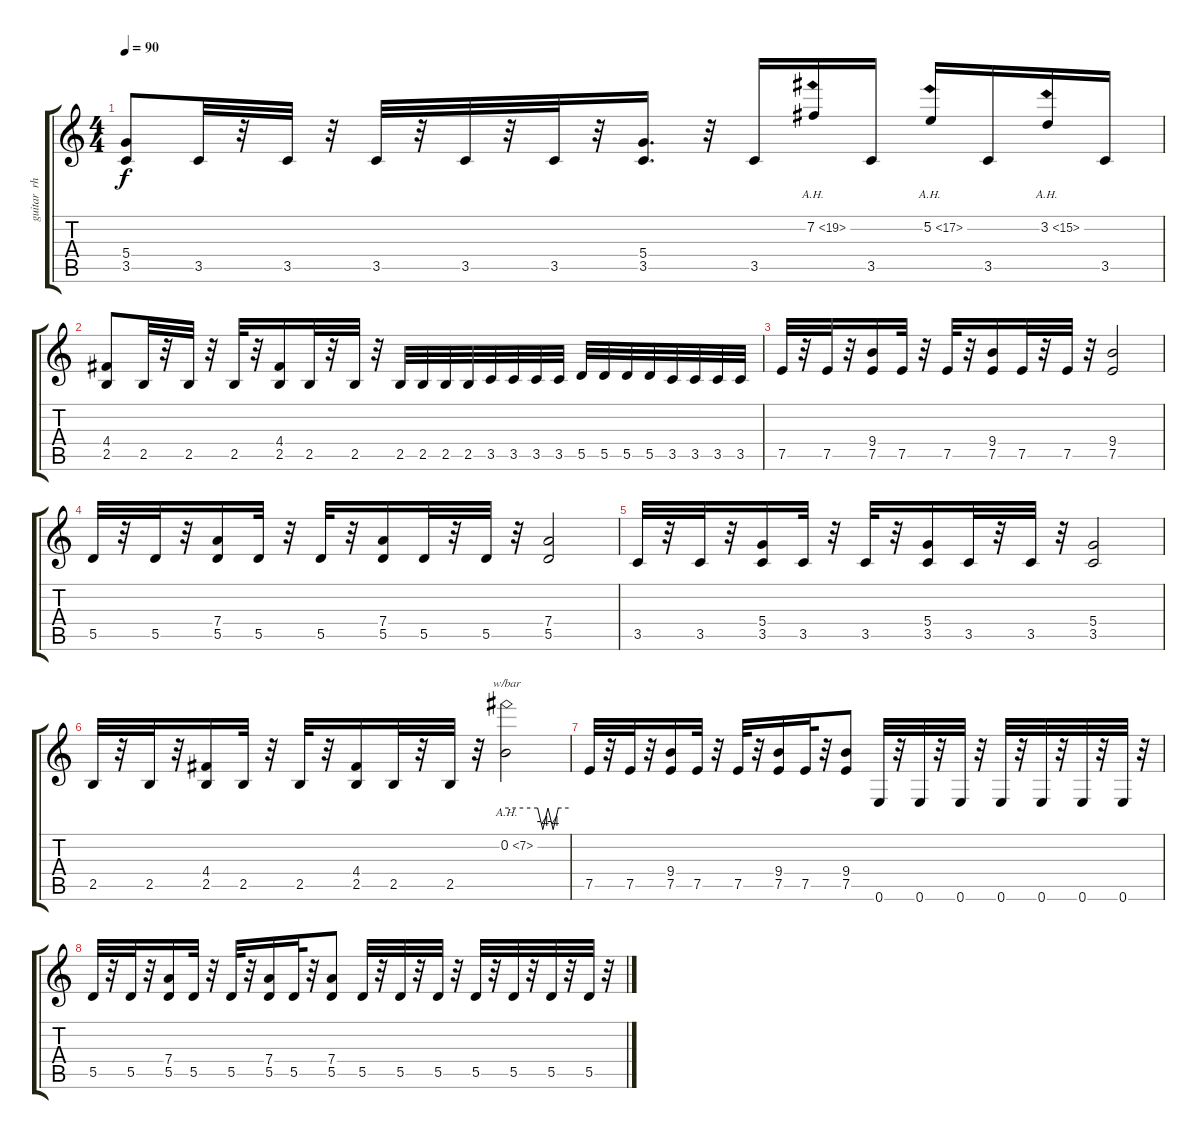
\track ("guitar  rhythm  left" "guitar  rh") {instrument distortionguitar}
\staff {score tabs}
\tuning (E4 B3 G3 D3 A2 E2) {hide}
\ts (4 4)
\tempo 90
\clef g2
\ks c
(5.4 3.5).8{dy f} 3.5.32 r.32 3.5.32 r.32 3.5.32 r.32 3.5.32 r.32 3.5.32 r.32 (5.4 3.5).16{d} r.32 3.5.16 7.2{ah 12}.16 3.5.16 5.2{ah 12}.16 3.5.16 3.2{ah 12}.16 3.5.16 |
(4.4 2.5).8 2.5.32 r.32 2.5.32 r.32 2.5.32 r.32 (4.4 2.5).16 2.5.32 r.32 2.5.32 r.32 2.5.32 2.5.32 2.5.32 2.5.32 3.5.32 3.5.32 3.5.32 3.5.32 5.5.32 5.5.32 5.5.32 5.5.32 3.5.32 3.5.32 3.5.32 3.5.32 |
7.5.32 r.32 7.5.32 r.32 (9.4 7.5).16 7.5.32 r.32 7.5.32 r.32 (9.4 7.5).16 7.5.32 r.32 7.5.32 r.32 (9.4 7.5).2 |
5.5.32 r.32 5.5.32 r.32 (7.4 5.5).16 5.5.32 r.32 5.5.32 r.32 (7.4 5.5).16 5.5.32 r.32 5.5.32 r.32 (7.4 5.5).2 |
3.5.32 r.32 3.5.32 r.32 (5.4 3.5).16 3.5.32 r.32 3.5.32 r.32 (5.4 3.5).16 3.5.32 r.32 3.5.32 r.32 (5.4 3.5).2 |
2.5.32 r.32 2.5.32 r.32 (4.4 2.5).16 2.5.32 r.32 2.5.32 r.32 (4.4 2.5).16 2.5.32 r.32 2.5.32 r.32 0.2{ah 7}.2{tbe (custom default 0 0 30 0 35 -16 40 0 45 -16 50 0 60 0)} |
7.5.32 r.32 7.5.32 r.32 (9.4 7.5).16 7.5.32 r.32 7.5.32 r.32 (9.4 7.5).16 7.5.32 r.32 (9.4 7.5).8 0.6.32 r.32 0.6.32 r.32 0.6.32 r.32 0.6.32 r.32 0.6.32 r.32 0.6.32 r.32 0.6.32 r.32 |
5.5.32 r.32 5.5.32 r.32 (7.4 5.5).16 5.5.32 r.32 5.5.32 r.32 (7.4 5.5).16 5.5.32 r.32 (7.4 5.5).8 5.5.32 r.32 5.5.32 r.32 5.5.32 r.32 5.5.32 r.32 5.5.32 r.32 5.5.32 r.32 5.5.32 r.32
